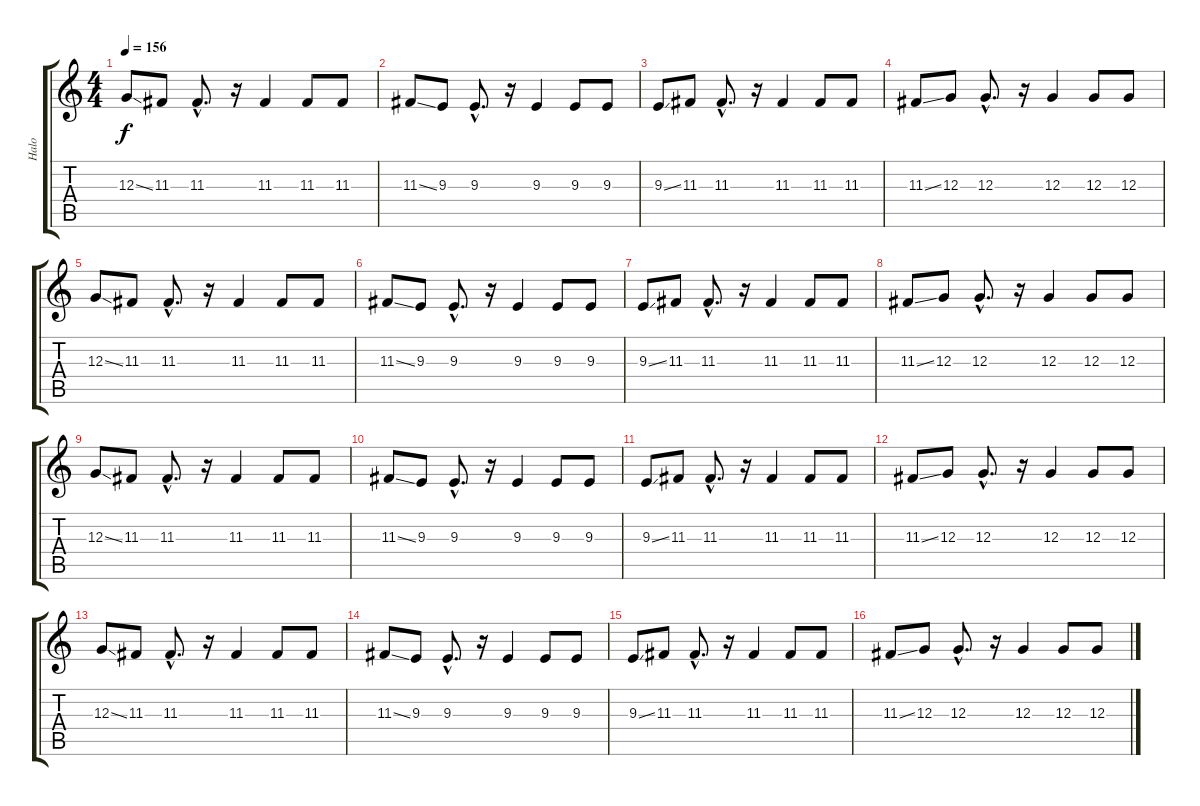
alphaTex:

\track ("Halo" "Halo") {instrument pad7halo}
\staff {score tabs}
\tuning (E4 B3 G3 D3 A2 E2) {hide}
\ts (4 4)
\tempo 156
\clef g2
\ks c
12.3{ss}.8{dy f} 11.3.8 11.3{hac}.8{d} r.16 11.3.4 11.3.8 11.3.8 |
11.3{ss}.8 9.3.8 9.3{hac}.8{d} r.16 9.3.4 9.3.8 9.3.8 |
9.3{ss}.8 11.3.8 11.3{hac}.8{d} r.16 11.3.4 11.3.8 11.3.8 |
11.3{ss}.8 12.3.8 12.3{hac}.8{d} r.16 12.3.4 12.3.8 12.3.8 |
12.3{ss}.8 11.3.8 11.3{hac}.8{d} r.16 11.3.4 11.3.8 11.3.8 |
11.3{ss}.8 9.3.8 9.3{hac}.8{d} r.16 9.3.4 9.3.8 9.3.8 |
9.3{ss}.8 11.3.8 11.3{hac}.8{d} r.16 11.3.4 11.3.8 11.3.8 |
11.3{ss}.8 12.3.8 12.3{hac}.8{d} r.16 12.3.4 12.3.8 12.3.8 |
12.3{ss}.8 11.3.8 11.3{hac}.8{d} r.16 11.3.4 11.3.8 11.3.8 |
11.3{ss}.8 9.3.8 9.3{hac}.8{d} r.16 9.3.4 9.3.8 9.3.8 |
9.3{ss}.8 11.3.8 11.3{hac}.8{d} r.16 11.3.4 11.3.8 11.3.8 |
11.3{ss}.8 12.3.8 12.3{hac}.8{d} r.16 12.3.4 12.3.8 12.3.8 |
12.3{ss}.8 11.3.8 11.3{hac}.8{d} r.16 11.3.4 11.3.8 11.3.8 |
11.3{ss}.8 9.3.8 9.3{hac}.8{d} r.16 9.3.4 9.3.8 9.3.8 |
9.3{ss}.8 11.3.8 11.3{hac}.8{d} r.16 11.3.4 11.3.8 11.3.8 |
11.3{ss}.8 12.3.8 12.3{hac}.8{d} r.16 12.3.4 12.3.8 12.3.8
